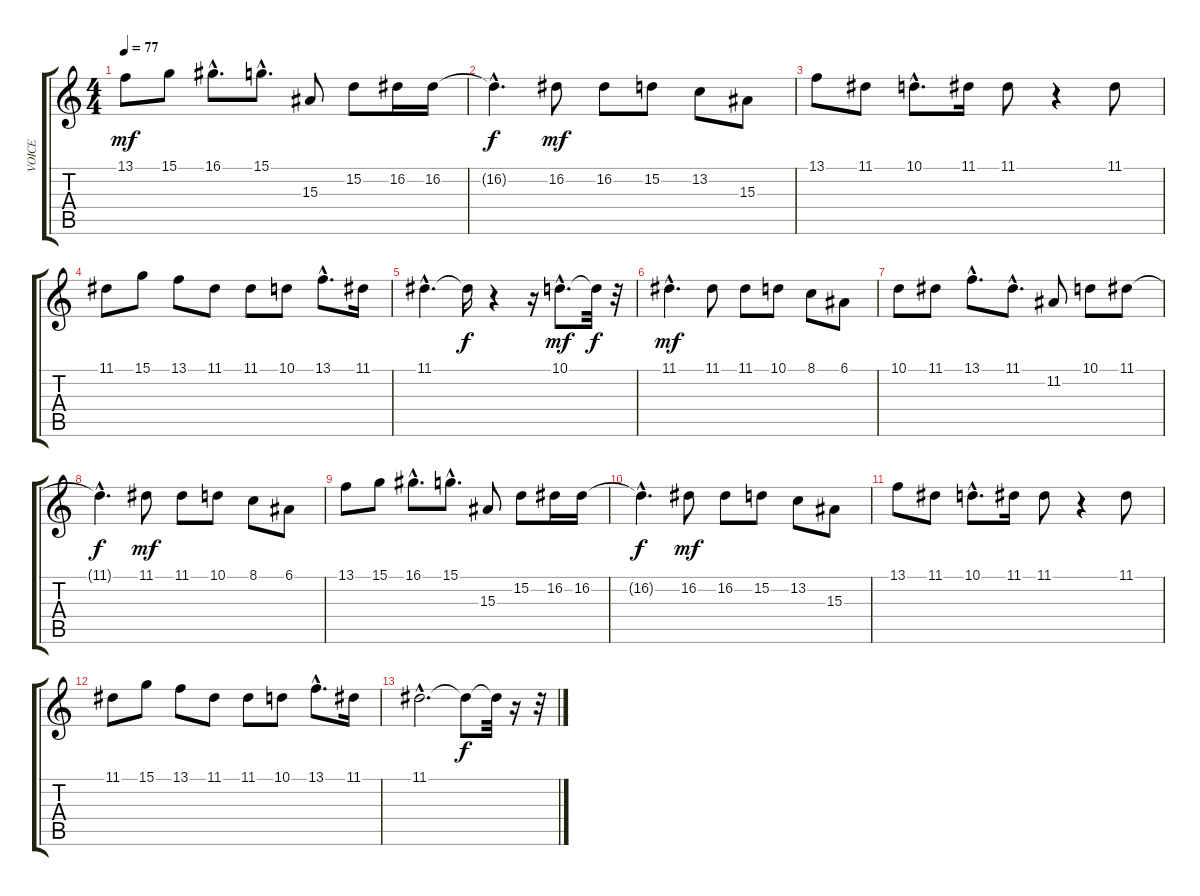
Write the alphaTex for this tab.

\track ("VOICE" "VOICE") {instrument clarinet}
\staff {score tabs}
\tuning (E4 B3 G3 D3 A2 E2) {hide}
\ts (4 4)
\tempo 77
\clef g2
\ks c
13.1.8{dy mf} 15.1.8 16.1{hac}.8{d} 15.1{hac}.8{d} 15.3.8 15.2.8 16.2.16 16.2.16 |
16.2{hac t}.4{d dy f} 16.2.8{dy mf} 16.2.8 15.2.8 13.2.8 15.3.8 |
13.1.8 11.1.8 10.1{hac}.8{d} 11.1.16 11.1.8 r.4 11.1.8 |
11.1.8 15.1.8 13.1.8 11.1.8 11.1.8 10.1.8 13.1{hac}.8{d} 11.1.16 |
11.1{hac}.4{d} 11.1{t}.16{dy f} r.4 r.16 10.1{hac}.8{d dy mf} 10.1{t}.32{dy f} r.32 |
11.1{hac}.4{d dy mf} 11.1.8 11.1.8 10.1.8 8.1.8 6.1.8 |
10.1.8 11.1.8 13.1{hac}.8{d} 11.1{hac}.8{d} 11.2.8 10.1.8 11.1.8 |
11.1{hac t}.4{d dy f} 11.1.8{dy mf} 11.1.8 10.1.8 8.1.8 6.1.8 |
13.1.8 15.1.8 16.1{hac}.8{d} 15.1{hac}.8{d} 15.3.8 15.2.8 16.2.16 16.2.16 |
16.2{hac t}.4{d dy f} 16.2.8{dy mf} 16.2.8 15.2.8 13.2.8 15.3.8 |
13.1.8 11.1.8 10.1{hac}.8{d} 11.1.16 11.1.8 r.4 11.1.8 |
11.1.8 15.1.8 13.1.8 11.1.8 11.1.8 10.1.8 13.1{hac}.8{d} 11.1.16 |
11.1{hac}.2{d} 11.1{t}.8{dy f} 11.1{t}.32 r.16 r.32
